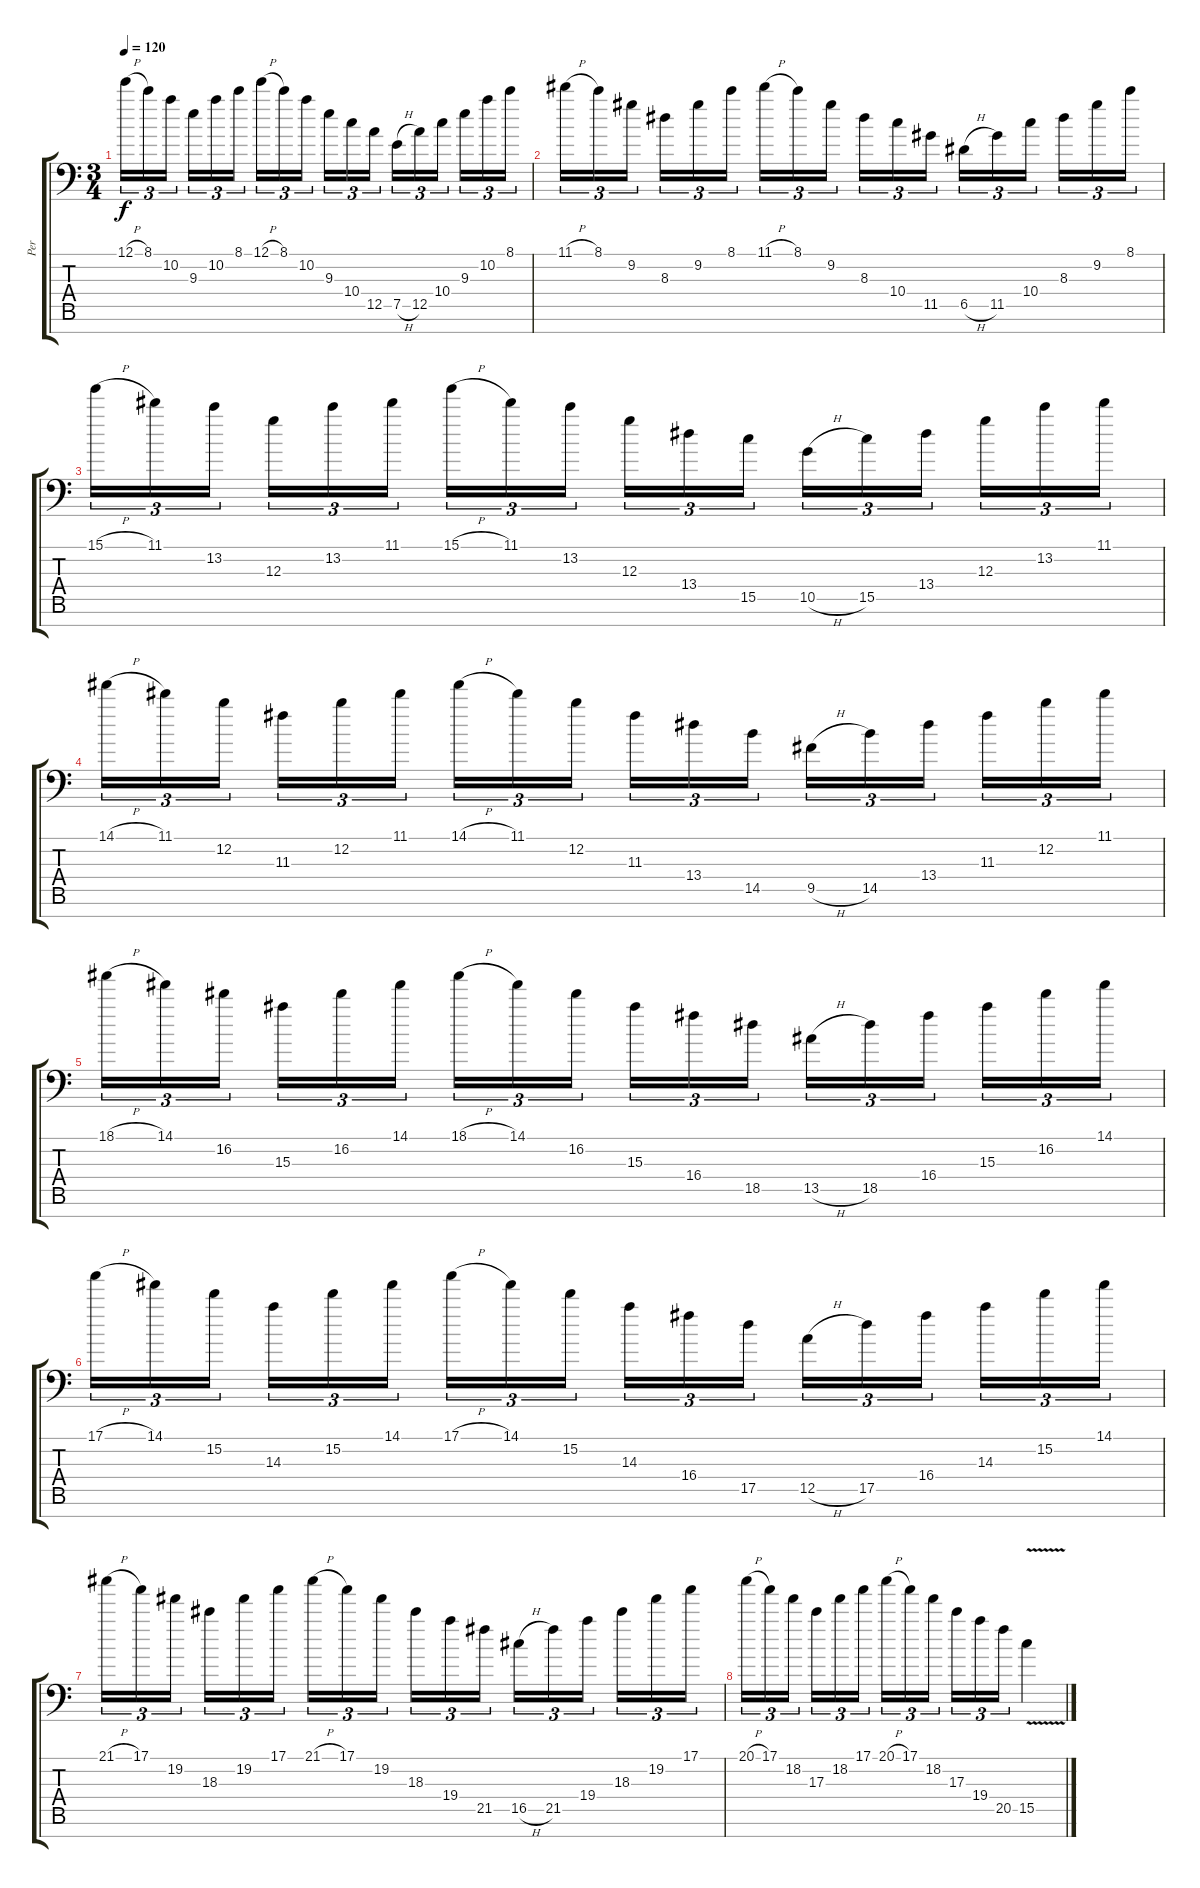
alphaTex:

\track ("Per" "Per") {instrument distortionguitar}
\staff {score tabs}
\tuning (E4 B3 G3 D3 A2 E2 A1) {hide}
\ts (3 4)
\tempo 120
\clef f4
\ks c
12.1{h}.16{tu (3 2) dy f} 8.1.16{tu (3 2)} 10.2.16{tu (3 2)} 9.3.16{tu (3 2)} 10.2.16{tu (3 2)} 8.1.16{tu (3 2)} 12.1{h}.16{tu (3 2)} 8.1.16{tu (3 2)} 10.2.16{tu (3 2)} 9.3.16{tu (3 2)} 10.4.16{tu (3 2)} 12.5.16{tu (3 2)} 7.5{h}.16{tu (3 2)} 12.5.16{tu (3 2)} 10.4.16{tu (3 2)} 9.3.16{tu (3 2)} 10.2.16{tu (3 2)} 8.1.16{tu (3 2)} |
11.1{h}.16{tu (3 2)} 8.1.16{tu (3 2)} 9.2.16{tu (3 2)} 8.3.16{tu (3 2)} 9.2.16{tu (3 2)} 8.1.16{tu (3 2)} 11.1{h}.16{tu (3 2)} 8.1.16{tu (3 2)} 9.2.16{tu (3 2)} 8.3.16{tu (3 2)} 10.4.16{tu (3 2)} 11.5.16{tu (3 2)} 6.5{h}.16{tu (3 2)} 11.5.16{tu (3 2)} 10.4.16{tu (3 2)} 8.3.16{tu (3 2)} 9.2.16{tu (3 2)} 8.1.16{tu (3 2)} |
15.1{h}.16{tu (3 2)} 11.1.16{tu (3 2)} 13.2.16{tu (3 2)} 12.3.16{tu (3 2)} 13.2.16{tu (3 2)} 11.1.16{tu (3 2)} 15.1{h}.16{tu (3 2)} 11.1.16{tu (3 2)} 13.2.16{tu (3 2)} 12.3.16{tu (3 2)} 13.4.16{tu (3 2)} 15.5.16{tu (3 2)} 10.5{h}.16{tu (3 2)} 15.5.16{tu (3 2)} 13.4.16{tu (3 2)} 12.3.16{tu (3 2)} 13.2.16{tu (3 2)} 11.1.16{tu (3 2)} |
14.1{h}.16{tu (3 2)} 11.1.16{tu (3 2)} 12.2.16{tu (3 2)} 11.3.16{tu (3 2)} 12.2.16{tu (3 2)} 11.1.16{tu (3 2)} 14.1{h}.16{tu (3 2)} 11.1.16{tu (3 2)} 12.2.16{tu (3 2)} 11.3.16{tu (3 2)} 13.4.16{tu (3 2)} 14.5.16{tu (3 2)} 9.5{h}.16{tu (3 2)} 14.5.16{tu (3 2)} 13.4.16{tu (3 2)} 11.3.16{tu (3 2)} 12.2.16{tu (3 2)} 11.1.16{tu (3 2)} |
18.1{h}.16{tu (3 2)} 14.1.16{tu (3 2)} 16.2.16{tu (3 2)} 15.3.16{tu (3 2)} 16.2.16{tu (3 2)} 14.1.16{tu (3 2)} 18.1{h}.16{tu (3 2)} 14.1.16{tu (3 2)} 16.2.16{tu (3 2)} 15.3.16{tu (3 2)} 16.4.16{tu (3 2)} 18.5.16{tu (3 2)} 13.5{h}.16{tu (3 2)} 18.5.16{tu (3 2)} 16.4.16{tu (3 2)} 15.3.16{tu (3 2)} 16.2.16{tu (3 2)} 14.1.16{tu (3 2)} |
17.1{h}.16{tu (3 2)} 14.1.16{tu (3 2)} 15.2.16{tu (3 2)} 14.3.16{tu (3 2)} 15.2.16{tu (3 2)} 14.1.16{tu (3 2)} 17.1{h}.16{tu (3 2)} 14.1.16{tu (3 2)} 15.2.16{tu (3 2)} 14.3.16{tu (3 2)} 16.4.16{tu (3 2)} 17.5.16{tu (3 2)} 12.5{h}.16{tu (3 2)} 17.5.16{tu (3 2)} 16.4.16{tu (3 2)} 14.3.16{tu (3 2)} 15.2.16{tu (3 2)} 14.1.16{tu (3 2)} |
21.1{h}.16{tu (3 2)} 17.1.16{tu (3 2)} 19.2.16{tu (3 2)} 18.3.16{tu (3 2)} 19.2.16{tu (3 2)} 17.1.16{tu (3 2)} 21.1{h}.16{tu (3 2)} 17.1.16{tu (3 2)} 19.2.16{tu (3 2)} 18.3.16{tu (3 2)} 19.4.16{tu (3 2)} 21.5.16{tu (3 2)} 16.5{h}.16{tu (3 2)} 21.5.16{tu (3 2)} 19.4.16{tu (3 2)} 18.3.16{tu (3 2)} 19.2.16{tu (3 2)} 17.1.16{tu (3 2)} |
20.1{h}.16{tu (3 2)} 17.1.16{tu (3 2)} 18.2.16{tu (3 2)} 17.3.16{tu (3 2)} 18.2.16{tu (3 2)} 17.1.16{tu (3 2)} 20.1{h}.16{tu (3 2)} 17.1.16{tu (3 2)} 18.2.16{tu (3 2)} 17.3.16{tu (3 2)} 19.4.16{tu (3 2)} 20.5.16{tu (3 2)} 15.5{v}.4
